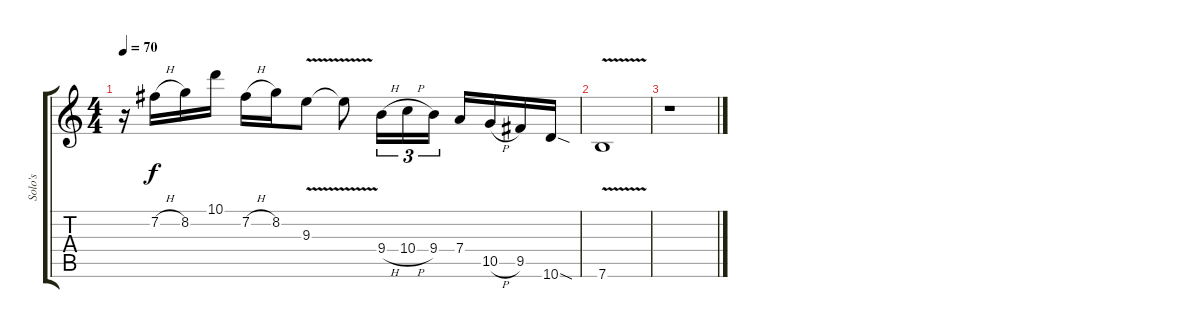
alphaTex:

\track ("Solo's" "Solo's") {instrument distortionguitar}
\staff {score tabs}
\tuning (E4 B3 G3 D3 A2 E2) {hide}
\ts (4 4)
\tempo 70
\clef g2
\ks c
r.16{dy mp} 7.2{h}.16{dy f} 8.2.16 10.1.16 7.2{h}.16 8.2.16 9.3{v}.8 9.3{t}.8 9.4{h}.16{tu (3 2)} 10.4{h}.16{tu (3 2)} 9.4.16{tu (3 2)} 7.4.16 10.5{h}.16 9.5.16 10.6{sod}.16 |
7.6{v}.1 |
r.1
